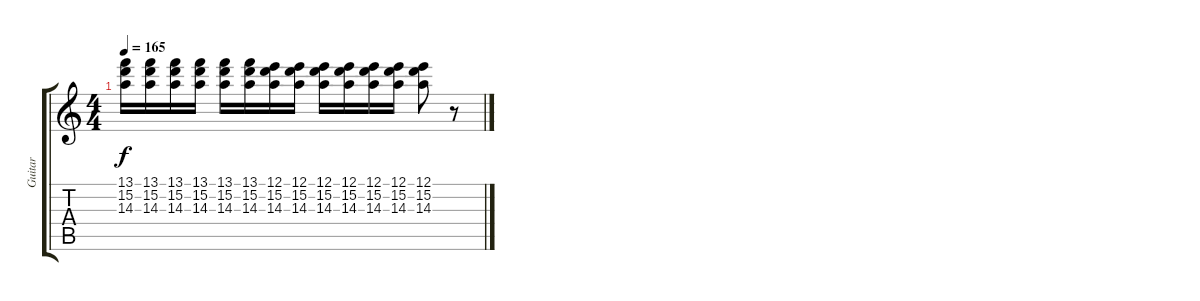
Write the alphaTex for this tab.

\track ("Guitar" "Guitar") {instrument distortionguitar}
\staff {score tabs}
\tuning (E4 B3 G3 D3 A2 E2) {hide}
\ts (4 4)
\tempo 165
\clef g2
\ks c
(13.1 15.2 14.3).16{dy f} (13.1 15.2 14.3).16 (13.1 15.2 14.3).16 (13.1 15.2 14.3).16 (13.1 15.2 14.3).16 (13.1 15.2 14.3).16 (12.1 15.2 14.3).16 (12.1 15.2 14.3).16 (12.1 15.2 14.3).16 (12.1 15.2 14.3).16 (12.1 15.2 14.3).16 (12.1 15.2 14.3).16 (12.1 15.2 14.3).8 r.8
